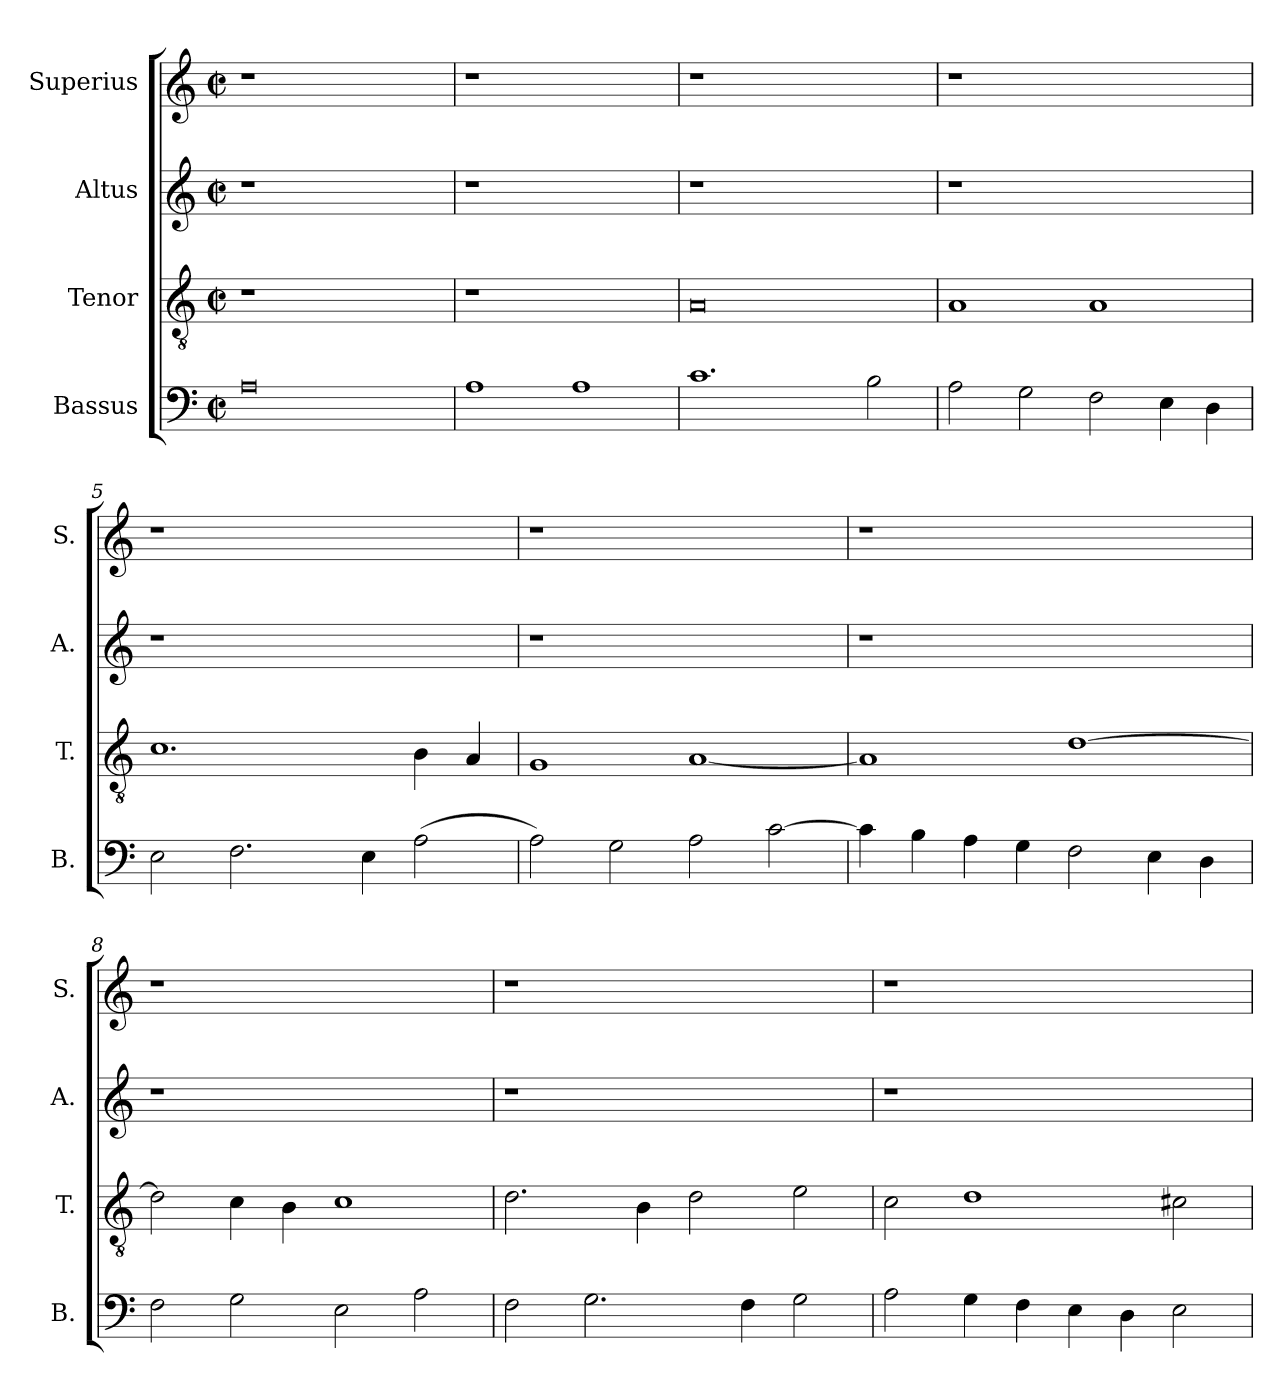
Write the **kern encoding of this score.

**kern	**kern	**kern	**kern
*part4	*part3	*part2	*part1
*staff4	*staff3	*staff2	*staff1
*I"Bassus	*I"Tenor	*I"Altus	*I"Superius
*I'B.	*I'T.	*I'A.	*I'S.
!!LO:PB:g=z
*clefF4	*clefGv2	*clefG2	*clefG2
*	*ITrd7c12	*	*
*k[]	*k[]	*k[]	*k[]
*C:	*C:	*C:	*C:
*M2/2	*M2/2	*M2/2	*M2/2
*met(c|)	*met(c|)	*met(c|)	*met(c|)
=1	=1	=1	=1
!	!LO:N:vis=1	!LO:N:vis=1	!LO:N:vis=1
0Ai	1r	1r	1r
.	1ryy	1ryy	1ryy
=2	=2	=2	=2
!	!LO:N:vis=1	!LO:N:vis=1	!LO:N:vis=1
1Ai	1r	1r	1r
1Ai	1ryy	1ryy	1ryy
=3	=3	=3	=3
!	!	!LO:N:vis=1	!LO:N:vis=1
1.ci	0AAi	1r	1r
.	.	1ryy	1ryy
2Bi\	.	.	.
=4	=4	=4	=4
!	!	!LO:N:vis=1	!LO:N:vis=1
2Ai\	1AAi	1r	1r
2Gi\	.	.	.
2Fi\	1AAi	1ryy	1ryy
4Ei\	.	.	.
4Di\	.	.	.
=5	=5	=5	=5
!	!	!LO:N:vis=1	!LO:N:vis=1
2Ei\	1.Ci	1r	1r
2.Fi\	.	.	.
.	.	1ryy	1ryy
4Ei\	.	.	.
(2Ai\	4BBi\	.	.
.	4AAi/	.	.
!!LO:LB:g=z
=6	=6	=6	=6
!	!	!LO:N:vis=1	!LO:N:vis=1
2Ai\)	1GGi	1r	1r
2Gi\	.	.	.
2Ai\	[<1AAi	1ryy	1ryy
[>2ci\	.	.	.
=7	=7	=7	=7
!	!	!LO:N:vis=1	!LO:N:vis=1
4ci\]	1AAi]	1r	1r
4Bi\	.	.	.
4Ai\	.	.	.
4Gi\	.	.	.
2Fi\	[>1Di	1ryy	1ryy
4Ei\	.	.	.
4Di\	.	.	.
=8	=8	=8	=8
!	!	!LO:N:vis=1	!LO:N:vis=1
2Fi\	2Di\]	1r	1r
2Gi\	4Ci\	.	.
.	4BBi\	.	.
2Ei\	1Ci	1ryy	1ryy
2Ai\	.	.	.
=9	=9	=9	=9
!	!	!LO:N:vis=1	!LO:N:vis=1
2Fi\	2.Di\	1r	1r
2.Gi\	.	.	.
.	4BBi\	.	.
.	2Di\	1ryy	1ryy
4Fi\	.	.	.
2Gi\	2Ei\	.	.
=10	=10	=10	=10
!	!	!LO:N:vis=1	!LO:N:vis=1
2Ai\	2Ci\	1r	1r
4Gi\	1Di	.	.
4Fi\	.	.	.
4Ei\	.	1ryy	1ryy
4Di\	.	.	.
2Ei\	2C#Xi\	.	.
=	=	=	=
*-	*-	*-	*-
